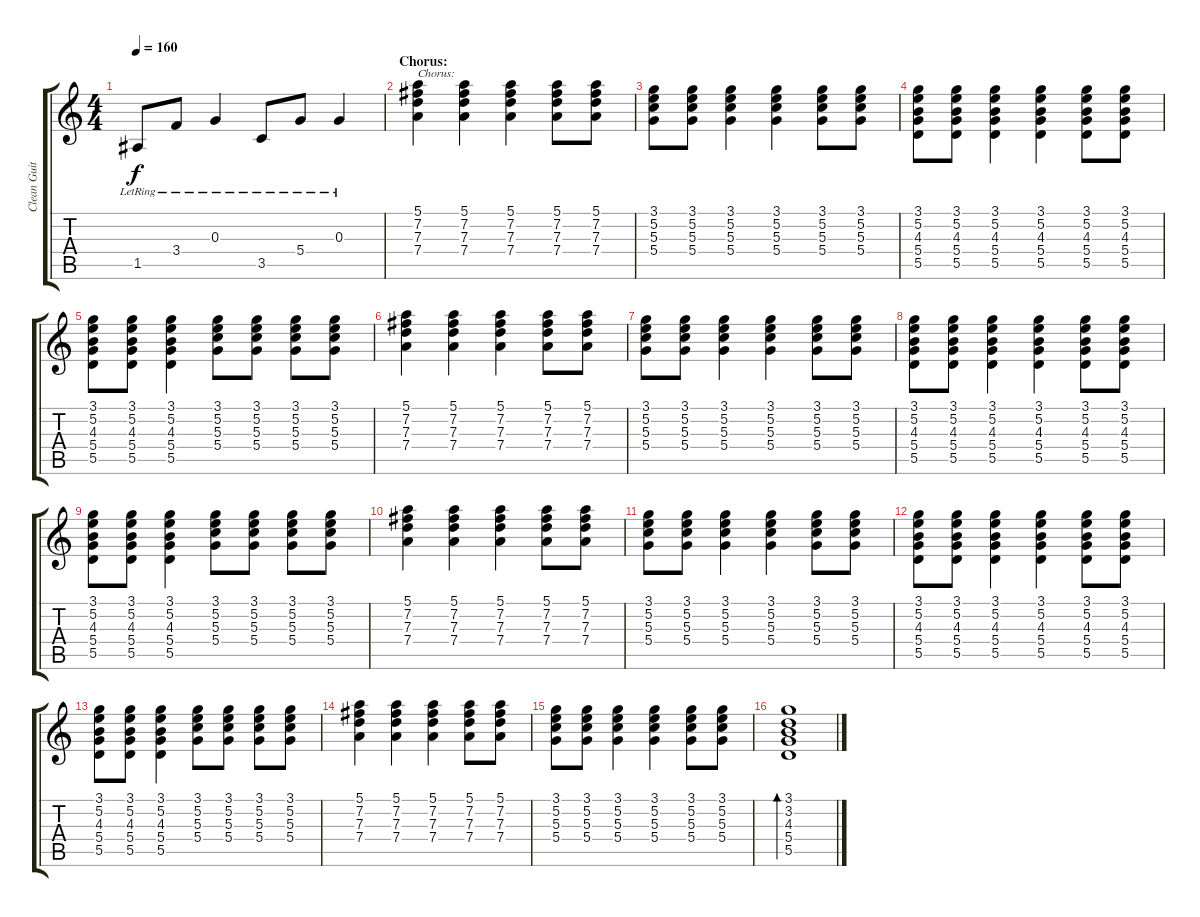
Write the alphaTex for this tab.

\track ("Clean Guitar" "Clean Guit") {instrument acousticguitarsteel}
\staff {score tabs}
\tuning (E4 B3 G3 D3 A2 E2) {hide}
\ts (4 4)
\tempo 160
\clef g2
\ks c
1.5{lr}.8{dy f} 3.4{lr}.8 0.3{lr}.4 3.5{lr}.8 5.4{lr}.8 0.3{lr}.4 |
\section ("" "Chorus:")
(5.1 7.2 7.3 7.4).4{txt "Chorus:"} (5.1 7.2 7.3 7.4).4 (5.1 7.2 7.3 7.4).4 (5.1 7.2 7.3 7.4).8 (5.1 7.2 7.3 7.4).8 |
(3.1 5.2 5.3 5.4).8 (3.1 5.2 5.3 5.4).8 (3.1 5.2 5.3 5.4).4 (3.1 5.2 5.3 5.4).4 (3.1 5.2 5.3 5.4).8 (3.1 5.2 5.3 5.4).8 |
(3.1 5.2 4.3 5.4 5.5).8 (3.1 5.2 4.3 5.4 5.5).8 (3.1 5.2 4.3 5.4 5.5).4 (3.1 5.2 4.3 5.4 5.5).4 (3.1 5.2 4.3 5.4 5.5).8 (3.1 5.2 4.3 5.4 5.5).8 |
(3.1 5.2 4.3 5.4 5.5).8 (3.1 5.2 4.3 5.4 5.5).8 (3.1 5.2 4.3 5.4 5.5).4 (3.1 5.2 5.3 5.4).8 (3.1 5.2 5.3 5.4).8 (3.1 5.2 5.3 5.4).8 (3.1 5.2 5.3 5.4).8 |
(5.1 7.2 7.3 7.4).4 (5.1 7.2 7.3 7.4).4 (5.1 7.2 7.3 7.4).4 (5.1 7.2 7.3 7.4).8 (5.1 7.2 7.3 7.4).8 |
(3.1 5.2 5.3 5.4).8 (3.1 5.2 5.3 5.4).8 (3.1 5.2 5.3 5.4).4 (3.1 5.2 5.3 5.4).4 (3.1 5.2 5.3 5.4).8 (3.1 5.2 5.3 5.4).8 |
(3.1 5.2 4.3 5.4 5.5).8 (3.1 5.2 4.3 5.4 5.5).8 (3.1 5.2 4.3 5.4 5.5).4 (3.1 5.2 4.3 5.4 5.5).4 (3.1 5.2 4.3 5.4 5.5).8 (3.1 5.2 4.3 5.4 5.5).8 |
(3.1 5.2 4.3 5.4 5.5).8 (3.1 5.2 4.3 5.4 5.5).8 (3.1 5.2 4.3 5.4 5.5).4 (3.1 5.2 5.3 5.4).8 (3.1 5.2 5.3 5.4).8 (3.1 5.2 5.3 5.4).8 (3.1 5.2 5.3 5.4).8 |
(5.1 7.2 7.3 7.4).4 (5.1 7.2 7.3 7.4).4 (5.1 7.2 7.3 7.4).4 (5.1 7.2 7.3 7.4).8 (5.1 7.2 7.3 7.4).8 |
(3.1 5.2 5.3 5.4).8 (3.1 5.2 5.3 5.4).8 (3.1 5.2 5.3 5.4).4 (3.1 5.2 5.3 5.4).4 (3.1 5.2 5.3 5.4).8 (3.1 5.2 5.3 5.4).8 |
(3.1 5.2 4.3 5.4 5.5).8 (3.1 5.2 4.3 5.4 5.5).8 (3.1 5.2 4.3 5.4 5.5).4 (3.1 5.2 4.3 5.4 5.5).4 (3.1 5.2 4.3 5.4 5.5).8 (3.1 5.2 4.3 5.4 5.5).8 |
(3.1 5.2 4.3 5.4 5.5).8 (3.1 5.2 4.3 5.4 5.5).8 (3.1 5.2 4.3 5.4 5.5).4 (3.1 5.2 5.3 5.4).8 (3.1 5.2 5.3 5.4).8 (3.1 5.2 5.3 5.4).8 (3.1 5.2 5.3 5.4).8 |
(5.1 7.2 7.3 7.4).4 (5.1 7.2 7.3 7.4).4 (5.1 7.2 7.3 7.4).4 (5.1 7.2 7.3 7.4).8 (5.1 7.2 7.3 7.4).8 |
(3.1 5.2 5.3 5.4).8 (3.1 5.2 5.3 5.4).8 (3.1 5.2 5.3 5.4).4 (3.1 5.2 5.3 5.4).4 (3.1 5.2 5.3 5.4).8 (3.1 5.2 5.3 5.4).8 |
(3.1 3.2 4.3 5.4 5.5).1{bd 120}
